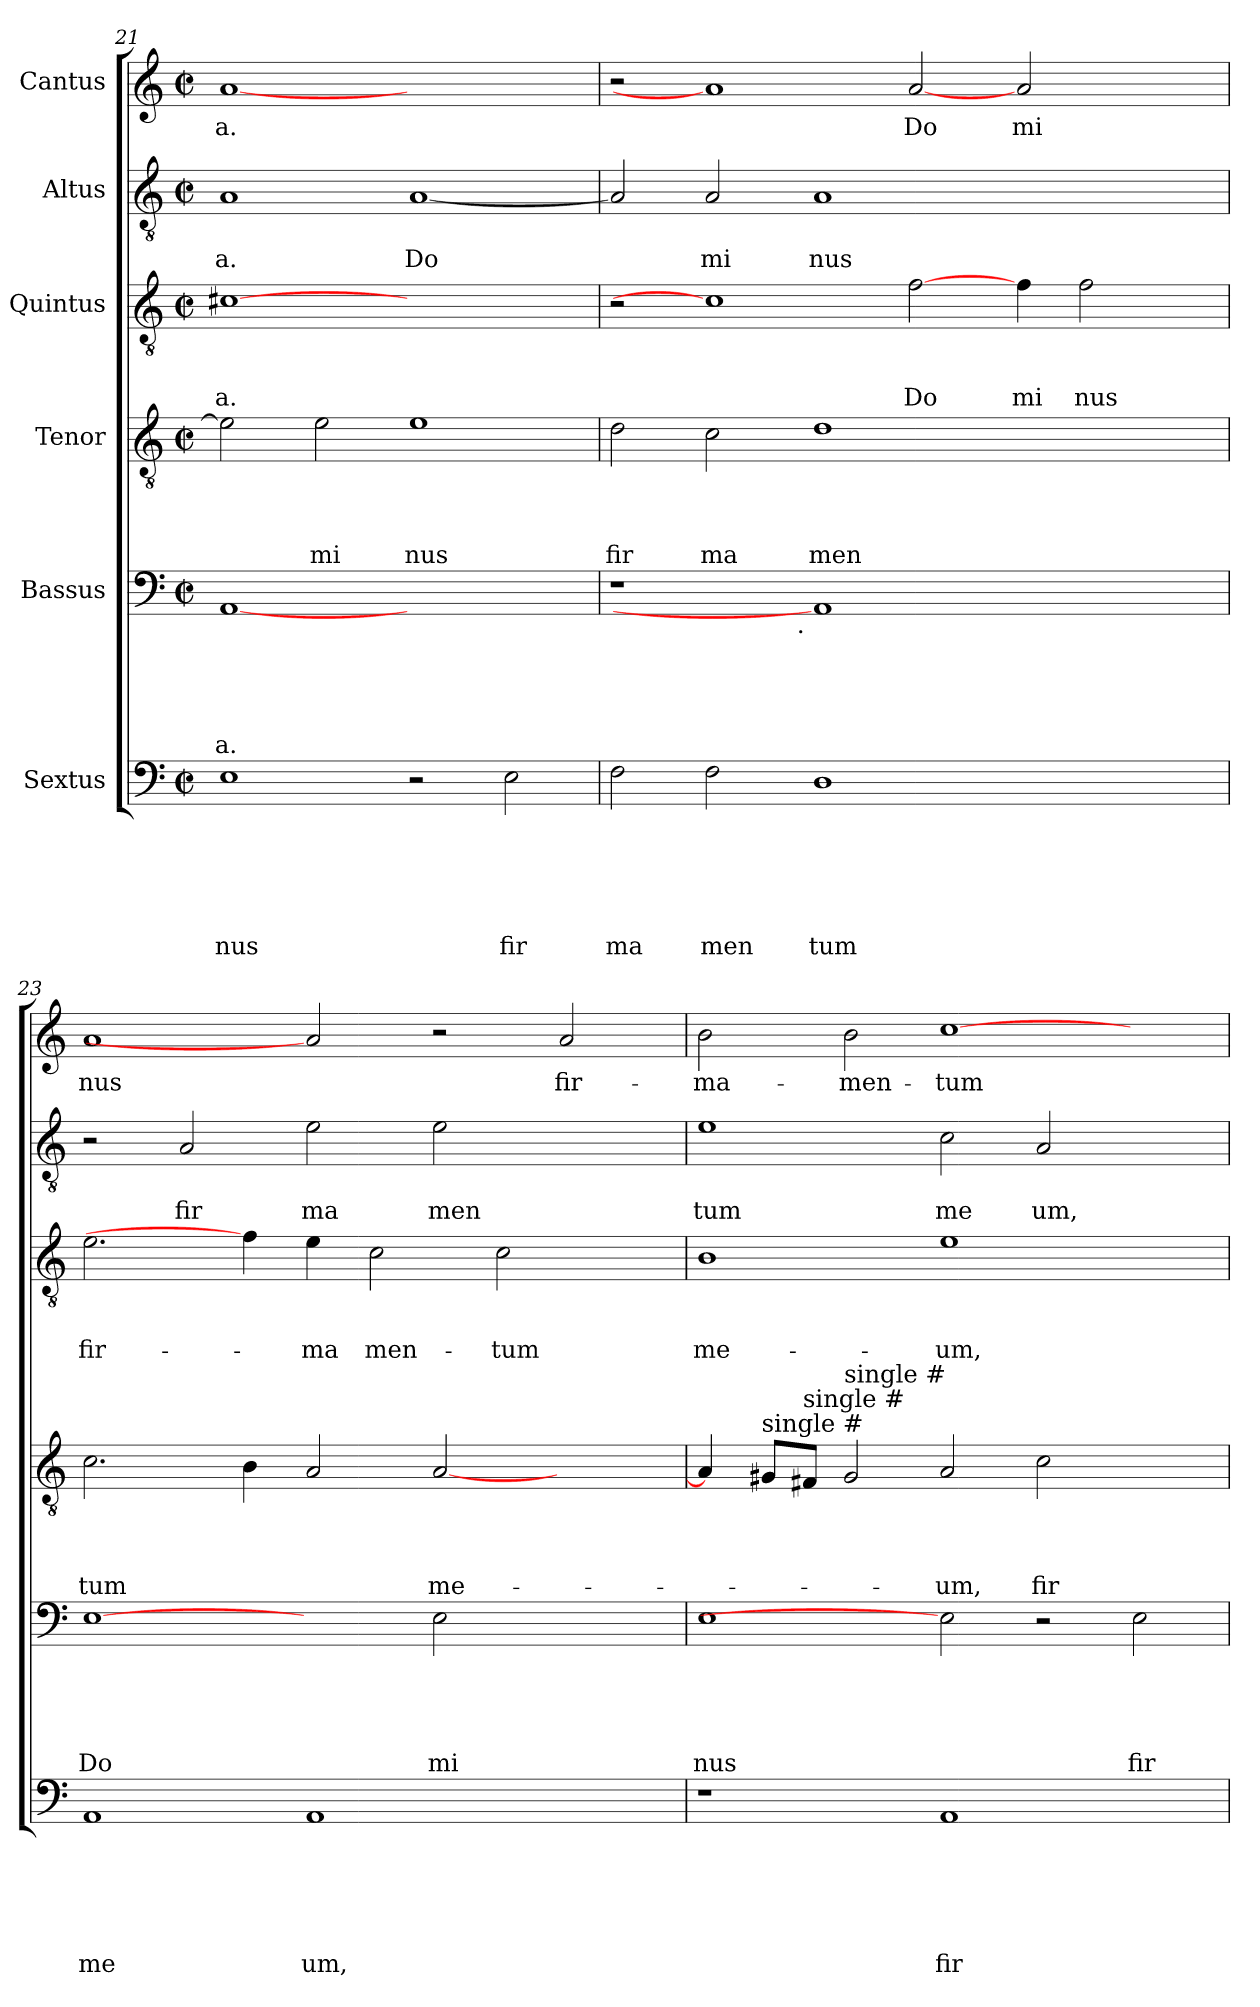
**kern	**text	**text	**text	**text	**text	**text	**kern	**text	**text	**text	**text	**text	**kern	**text	**text	**text	**text	**kern	**text	**text	**text	**kern	**text	**text	**kern	**text
*part6	*part6	*part6	*part6	*part6	*part6	*part6	*part5	*part5	*part5	*part5	*part5	*part5	*part4	*part4	*part4	*part4	*part4	*part3	*part3	*part3	*part3	*part2	*part2	*part2	*part1	*part1
*staff6	*staff6	*staff6	*staff6	*staff6	*staff6	*staff6	*staff5	*staff5	*staff5	*staff5	*staff5	*staff5	*staff4	*staff4	*staff4	*staff4	*staff4	*staff3	*staff3	*staff3	*staff3	*staff2	*staff2	*staff2	*staff1	*staff1
*I"Sextus	*	*	*	*	*	*	*I"Bassus	*	*	*	*	*	*I"Tenor	*	*	*	*	*I"Quintus	*	*	*	*I"Altus	*	*	*I"Cantus	*
*clefF4	*	*	*	*	*	*	*clefF4	*	*	*	*	*	*clefGv2	*	*	*	*	*clefGv2	*	*	*	*clefGv2	*	*	*clefG2	*
*k[]	*	*	*	*	*	*	*k[]	*	*	*	*	*	*k[]	*	*	*	*	*k[]	*	*	*	*k[]	*	*	*k[]	*
*C:	*	*	*	*	*	*	*C:	*	*	*	*	*	*C:	*	*	*	*	*C:	*	*	*	*C:	*	*	*C:	*
*M2/2	*	*	*	*	*	*	*M2/2	*	*	*	*	*	*M2/2	*	*	*	*	*M2/2	*	*	*	*M2/2	*	*	*M2/2	*
*met(c|)	*	*	*	*	*	*	*met(c|)	*	*	*	*	*	*met(c|)	*	*	*	*	*met(c|)	*	*	*	*met(c|)	*	*	*met(c|)	*
=21	=21	=21	=21	=21	=21	=21	=21	=21	=21	=21	=21	=21	=21	=21	=21	=21	=21	=21	=21	=21	=21	=21	=21	=21	=21	=21
!	!	!	!	!	!	!LO:LY:b	!	!	!	!	!	!LO:LY:b	!	!	!	!	!	!	!	!	!LO:LY:b	!	!	!LO:LY:b	!	!LO:LY:b
1E	.	.	.	.	.	nus	[1AA	.	.	.	.	a.	2e\]	.	.	.	.	[1c#X	.	.	a.	1A	.	a.	[1a	a.
!	!	!	!	!	!	!	!	!	!	!	!	!	!	!	!	!	!LO:LY:b	!	!	!	!	!	!	!	!	!
.	.	.	.	.	.	.	.	.	.	.	.	.	2e\	.	.	.	mi	.	.	.	.	.	.	.	.	.
!	!	!	!	!	!	!	!	!	!	!	!	!	!	!	!	!	!LO:LY:b	!	!	!	!	!	!	!LO:LY:b	!	!
2r	.	.	.	.	.	.	1ryy	.	.	.	.	.	1e	.	.	.	nus	1ryy	.	.	.	[<1A	.	Do	1ryy	.
!	!	!	!	!	!	!LO:LY:b	!	!	!	!	!	!	!	!	!	!	!	!	!	!	!	!	!	!	!	!
2E\	.	.	.	.	.	fir	.	.	.	.	.	.	.	.	.	.	.	.	.	.	.	.	.	.	.	.
=22	=22	=22	=22	=22	=22	=22	=22	=22	=22	=22	=22	=22	=22	=22	=22	=22	=22	=22	=22	=22	=22	=22	=22	=22	=22	=22
!	!	!	!	!	!	!LO:LY:b	!	!	!	!	!	!	!	!	!	!	!LO:LY:b	!	!	!	!	!	!	!	!	!
*	*	*	*	*	*	*	*^	*	*	*	*	*	*	*	*	*	*	*	*	*	*	*	*	*	*	*
2F\	.	.	.	.	.	ma	1r	2ryy	.	.	.	.	.	2d\	.	.	.	fir	2r	.	.	.	2A/]	.	.	2r	.
!	!	!	!	!	!	!LO:LY:b	!	!	!	!	!	!	!	!	!	!	!	!LO:LY:b	!	!	!	!	!	!	!LO:LY:b	!	!
2F\	.	.	.	.	.	men	.	4...ryy	.	.	.	.	.	2c\	.	.	.	ma	1c#]	.	.	.	2A/	.	mi	1a]	.
!	!	!	!	!	!	!	!	!LO:TX:b:t=.	!	!	!	!	!	!	!	!	!	!	!	!	!	!	!	!	!	!	!
.	.	.	.	.	.	.	.	1ryy	.	.	.	.	.	.	.	.	.	.	.	.	.	.	.	.	.	.	.
!	!	!	!	!	!	!LO:LY:b	!	!	!	!	!	!	!	!	!	!	!	!LO:LY:b	!	!	!	!	!	!	!LO:LY:b	!	!
1D	.	.	.	.	.	tum	1AA]	.	.	.	.	.	.	1d	.	.	.	men	.	.	.	.	1A	.	nus	.	.
!	!	!	!	!	!	!	!	!	!	!	!	!	!	!	!	!	!	!	!	!	!	!LO:LY:b	!	!	!	!	!LO:LY:b
.	.	.	.	.	.	.	.	.	.	.	.	.	.	.	.	.	.	.	[2f\	.	.	Do	.	.	.	[2a	Do
.	.	.	.	.	.	.	.	2ryy	.	.	.	.	.	.	.	.	.	.	.	.	.	.	.	.	.	.	.
!	!	!	!	!	!	!	!	!	!	!	!	!	!	!	!	!	!	!	!	!	!	!LO:LY:b	!	!	!	!	!LO:LY:b
2.ryy	.	.	.	.	.	.	2.ryy	.	.	.	.	.	.	2.ryy	.	.	.	.	4f\	.	.	mi	2.ryy	.	.	2a/	mi
!	!	!	!	!	!	!	!	!	!	!	!	!	!	!	!	!	!	!	!	!	!	!LO:LY:b	!	!	!	!	!
.	.	.	.	.	.	.	.	.	.	.	.	.	.	.	.	.	.	.	2f\	.	.	nus	.	.	.	.	.
.	.	.	.	.	.	.	.	4ryy	.	.	.	.	.	.	.	.	.	.	.	.	.	.	.	.	.	.	.
.	.	.	.	.	.	.	.	.	.	.	.	.	.	.	.	.	.	.	.	.	.	.	.	.	.	4ryy	.
.	.	.	.	.	.	.	.	32ryy	.	.	.	.	.	.	.	.	.	.	.	.	.	.	.	.	.	.	.
!!LO:LB:g=z
=23	=23	=23	=23	=23	=23	=23	=23	=23	=23	=23	=23	=23	=23	=23	=23	=23	=23	=23	=23	=23	=23	=23	=23	=23	=23	=23	=23
!	!	!	!	!	!	!LO:LY:b	!	!	!	!	!	!	!LO:LY:b	!	!	!	!	!LO:LY:b	!	!	!	!LO:LY:b	!	!	!	!	!LO:LY:b
*	*	*	*	*	*	*	*v	*v	*	*	*	*	*	*	*	*	*	*	*	*	*	*	*	*	*	*	*
1AA	.	.	.	.	.	me	[1E	.	.	.	.	Do	2.c\	.	.	.	tum	2.e\	.	.	fir-	2r	.	.	1a	nus
!	!	!	!	!	!	!	!	!	!	!	!	!	!	!	!	!	!	!	!	!	!	!	!	!LO:LY:b	!	!
.	.	.	.	.	.	.	.	.	.	.	.	.	.	.	.	.	.	.	.	.	.	2A/	.	fir	.	.
.	.	.	.	.	.	.	.	.	.	.	.	.	4B\	.	.	.	.	4f\]	.	.	.	.	.	.	.	.
!	!	!	!	!	!	!LO:LY:b	!	!	!	!	!	!	!	!	!	!	!	!	!	!	!LO:LY:b	!	!	!LO:LY:b	!	!
1AA	.	.	.	.	.	um,	2ryy	.	.	.	.	.	2A/	.	.	.	.	4e\	.	.	-ma	2e\	.	ma	2a]	.
!	!	!	!	!	!	!	!	!	!	!	!	!	!	!	!	!	!	!	!	!	!LO:LY:b	!	!	!	!	!
.	.	.	.	.	.	.	.	.	.	.	.	.	.	.	.	.	.	2c\	.	.	men-	.	.	.	.	.
!	!	!	!	!	!	!	!	!	!	!	!	!LO:LY:b	!	!	!	!	!LO:LY:b	!	!	!	!	!	!	!LO:LY:b	!	!
.	.	.	.	.	.	.	2E\	.	.	.	.	mi	[<2A/	.	.	.	me-	.	.	.	.	2e\	.	men	2r	.
!	!	!	!	!	!	!	!	!	!	!	!	!	!	!	!	!	!	!	!	!	!LO:LY:b	!	!	!	!	!
.	.	.	.	.	.	.	.	.	.	.	.	.	.	.	.	.	.	2c\	.	.	-tum	.	.	.	.	.
!	!	!	!	!	!	!	!	!	!	!	!	!	!	!	!	!	!	!	!	!	!	!	!	!	!	!LO:LY:b
2ryy	.	.	.	.	.	.	2ryy	.	.	.	.	.	2ryy	.	.	.	.	.	.	.	.	2ryy	.	.	2a/	fir-
.	.	.	.	.	.	.	.	.	.	.	.	.	.	.	.	.	.	4ryy	.	.	.	.	.	.	.	.
=24	=24	=24	=24	=24	=24	=24	=24	=24	=24	=24	=24	=24	=24	=24	=24	=24	=24	=24	=24	=24	=24	=24	=24	=24	=24	=24
!	!	!	!	!	!	!	!	!	!	!	!	!LO:LY:b	!	!	!	!	!	!	!	!	!LO:LY:b	!	!	!LO:LY:b	!	!LO:LY:b
1r	.	.	.	.	.	.	1E	.	.	.	.	nus	4A/]	.	.	.	.	1B	.	.	me-	1e	.	tum	2b\	-ma-
!	!	!	!	!	!	!	!	!	!	!	!	!	!LO:TX:a:t=single #	!	!	!	!	!	!	!	!	!	!	!	!	!
.	.	.	.	.	.	.	.	.	.	.	.	.	8G#/L	.	.	.	.	.	.	.	.	.	.	.	.	.
!	!	!	!	!	!	!	!	!	!	!	!	!	!LO:TX:a:t=single #	!	!	!	!	!	!	!	!	!	!	!	!	!
.	.	.	.	.	.	.	.	.	.	.	.	.	8F#/J	.	.	.	.	.	.	.	.	.	.	.	.	.
!	!	!	!	!	!	!	!	!	!	!	!	!	!LO:TX:a:t=single #	!	!	!	!	!	!	!	!	!	!	!	!	!
!	!	!	!	!	!	!	!	!	!	!	!	!	!	!	!	!	!	!	!	!	!	!	!	!	!	!LO:LY:b
.	.	.	.	.	.	.	.	.	.	.	.	.	2G#/	.	.	.	.	.	.	.	.	.	.	.	2b\	-men-
!	!	!	!	!	!	!LO:LY:b	!	!	!	!	!	!	!	!	!	!	!LO:LY:b	!	!	!	!LO:LY:b	!	!	!LO:LY:b	!	!LO:LY:b
1AA	.	.	.	.	.	fir	2E]	.	.	.	.	.	2A/	.	.	.	-um,	1e	.	.	-um,	2c\	.	me	[>1cc	-tum
!	!	!	!	!	!	!	!	!	!	!	!	!	!	!	!	!	!LO:LY:b	!	!	!	!	!	!	!LO:LY:b	!	!
.	.	.	.	.	.	.	2r	.	.	.	.	.	2c\	.	.	.	fir-	.	.	.	.	2A/	.	um,	.	.
!	!	!	!	!	!	!	!	!	!	!	!	!LO:LY:b	!	!	!	!	!	!	!	!	!	!	!	!	!	!
2ryy	.	.	.	.	.	.	2E\	.	.	.	.	fir	2ryy	.	.	.	.	2ryy	.	.	.	2ryy	.	.	2ryy	.
=	=	=	=	=	=	=	=	=	=	=	=	=	=	=	=	=	=	=	=	=	=	=	=	=	=	=
*-	*-	*-	*-	*-	*-	*-	*-	*-	*-	*-	*-	*-	*-	*-	*-	*-	*-	*-	*-	*-	*-	*-	*-	*-	*-	*-
